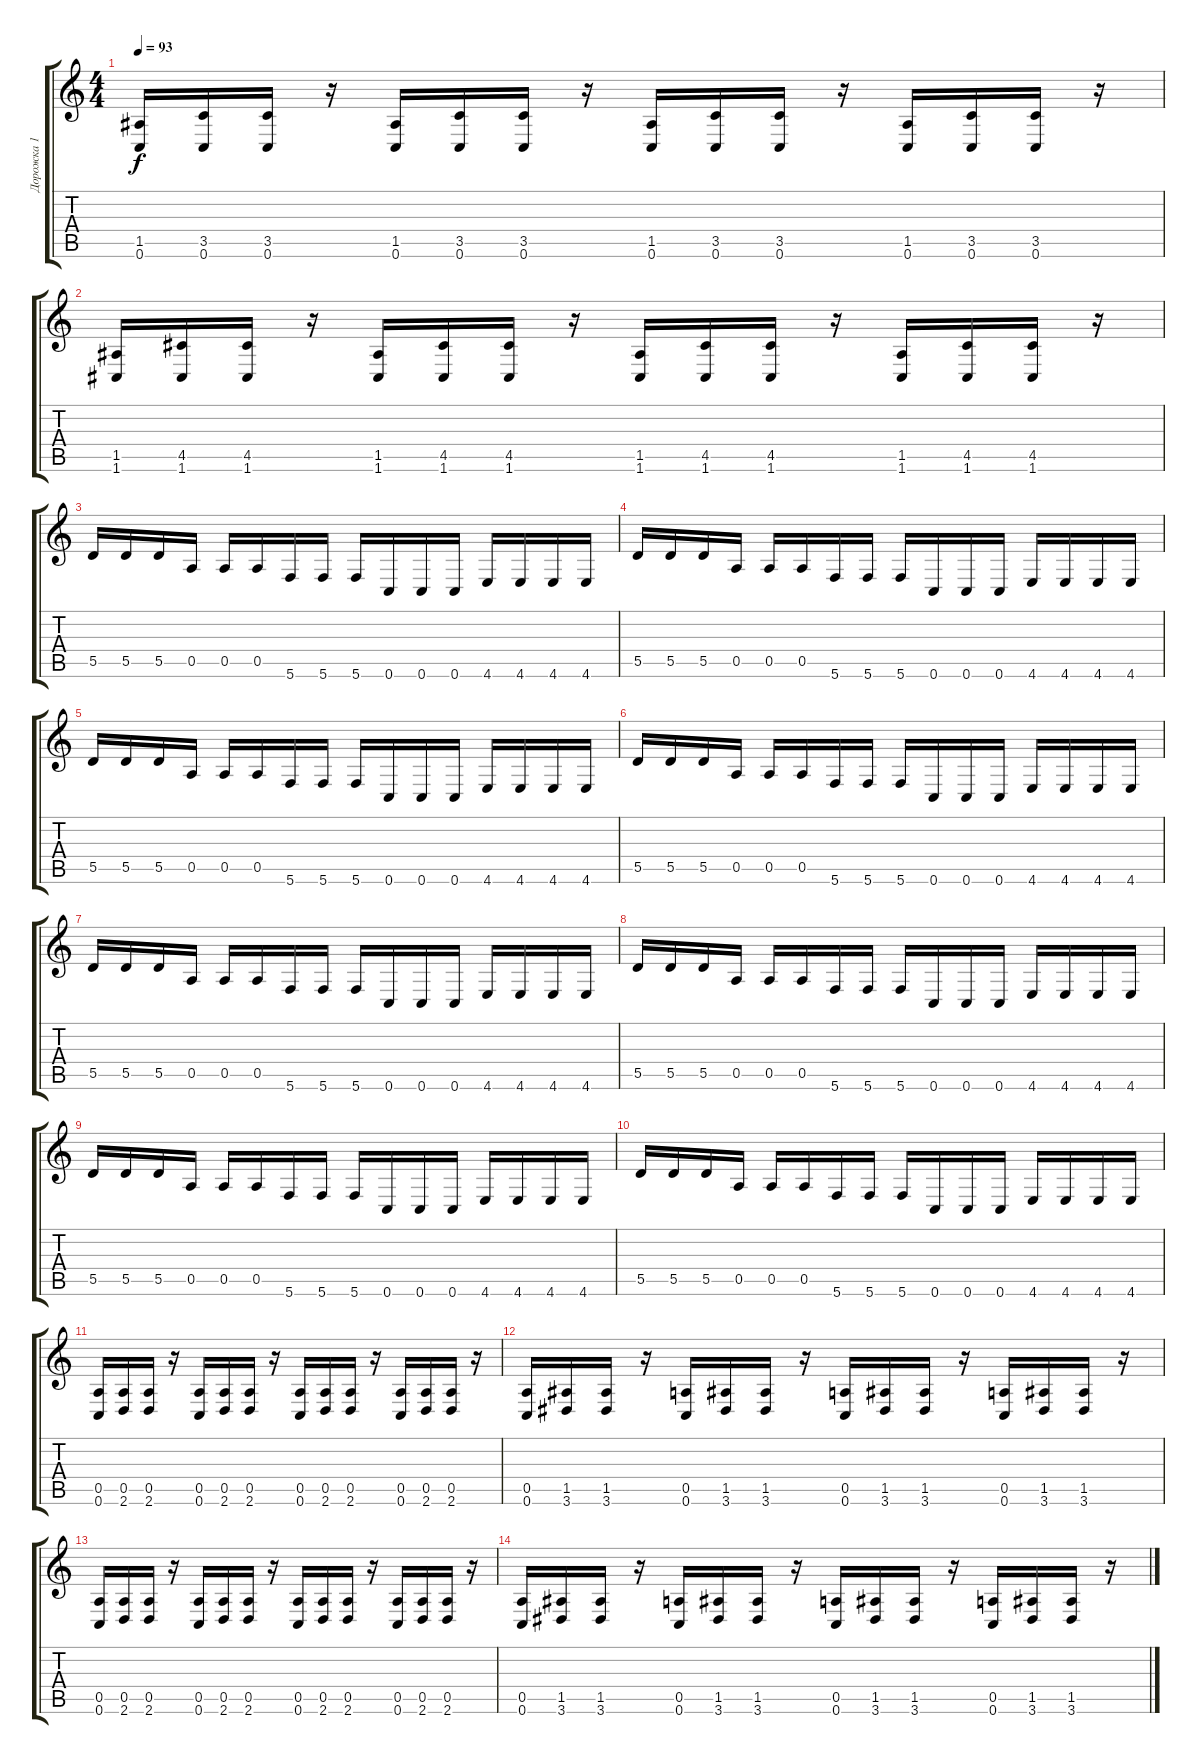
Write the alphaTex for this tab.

\track ("Дорожка 1" "Дорожка 1") {instrument distortionguitar}
\staff {score tabs}
\tuning (E4 B3 G3 D3 A2 C2) {hide}
\ts (4 4)
\tempo 93
\clef g2
\ks c
(1.5 0.6).16{dy f} (3.5 0.6).16 (3.5 0.6).16 r.16 (1.5 0.6).16 (3.5 0.6).16 (3.5 0.6).16 r.16 (1.5 0.6).16 (3.5 0.6).16 (3.5 0.6).16 r.16 (1.5 0.6).16 (3.5 0.6).16 (3.5 0.6).16 r.16 |
(1.5 1.6).16 (4.5 1.6).16 (4.5 1.6).16 r.16 (1.5 1.6).16 (4.5 1.6).16 (4.5 1.6).16 r.16 (1.5 1.6).16 (4.5 1.6).16 (4.5 1.6).16 r.16 (1.5 1.6).16 (4.5 1.6).16 (4.5 1.6).16 r.16 |
5.5.16 5.5.16 5.5.16 0.5.16 0.5.16 0.5.16 5.6.16 5.6.16 5.6.16 0.6.16 0.6.16 0.6.16 4.6.16 4.6.16 4.6.16 4.6.16 |
5.5.16 5.5.16 5.5.16 0.5.16 0.5.16 0.5.16 5.6.16 5.6.16 5.6.16 0.6.16 0.6.16 0.6.16 4.6.16 4.6.16 4.6.16 4.6.16 |
5.5.16 5.5.16 5.5.16 0.5.16 0.5.16 0.5.16 5.6.16 5.6.16 5.6.16 0.6.16 0.6.16 0.6.16 4.6.16 4.6.16 4.6.16 4.6.16 |
5.5.16 5.5.16 5.5.16 0.5.16 0.5.16 0.5.16 5.6.16 5.6.16 5.6.16 0.6.16 0.6.16 0.6.16 4.6.16 4.6.16 4.6.16 4.6.16 |
5.5.16 5.5.16 5.5.16 0.5.16 0.5.16 0.5.16 5.6.16 5.6.16 5.6.16 0.6.16 0.6.16 0.6.16 4.6.16 4.6.16 4.6.16 4.6.16 |
5.5.16 5.5.16 5.5.16 0.5.16 0.5.16 0.5.16 5.6.16 5.6.16 5.6.16 0.6.16 0.6.16 0.6.16 4.6.16 4.6.16 4.6.16 4.6.16 |
5.5.16 5.5.16 5.5.16 0.5.16 0.5.16 0.5.16 5.6.16 5.6.16 5.6.16 0.6.16 0.6.16 0.6.16 4.6.16 4.6.16 4.6.16 4.6.16 |
5.5.16 5.5.16 5.5.16 0.5.16 0.5.16 0.5.16 5.6.16 5.6.16 5.6.16 0.6.16 0.6.16 0.6.16 4.6.16 4.6.16 4.6.16 4.6.16 |
(0.5 0.6).16 (0.5 2.6).16 (0.5 2.6).16 r.16 (0.5 0.6).16 (0.5 2.6).16 (0.5 2.6).16 r.16 (0.5 0.6).16 (0.5 2.6).16 (0.5 2.6).16 r.16 (0.5 0.6).16 (0.5 2.6).16 (0.5 2.6).16 r.16 |
(0.5 0.6).16 (1.5 3.6).16 (1.5 3.6).16 r.16 (0.5 0.6).16 (1.5 3.6).16 (1.5 3.6).16 r.16 (0.5 0.6).16 (1.5 3.6).16 (1.5 3.6).16 r.16 (0.5 0.6).16 (1.5 3.6).16 (1.5 3.6).16 r.16 |
(0.5 0.6).16 (0.5 2.6).16 (0.5 2.6).16 r.16 (0.5 0.6).16 (0.5 2.6).16 (0.5 2.6).16 r.16 (0.5 0.6).16 (0.5 2.6).16 (0.5 2.6).16 r.16 (0.5 0.6).16 (0.5 2.6).16 (0.5 2.6).16 r.16 |
(0.5 0.6).16 (1.5 3.6).16 (1.5 3.6).16 r.16 (0.5 0.6).16 (1.5 3.6).16 (1.5 3.6).16 r.16 (0.5 0.6).16 (1.5 3.6).16 (1.5 3.6).16 r.16 (0.5 0.6).16 (1.5 3.6).16 (1.5 3.6).16 r.16
